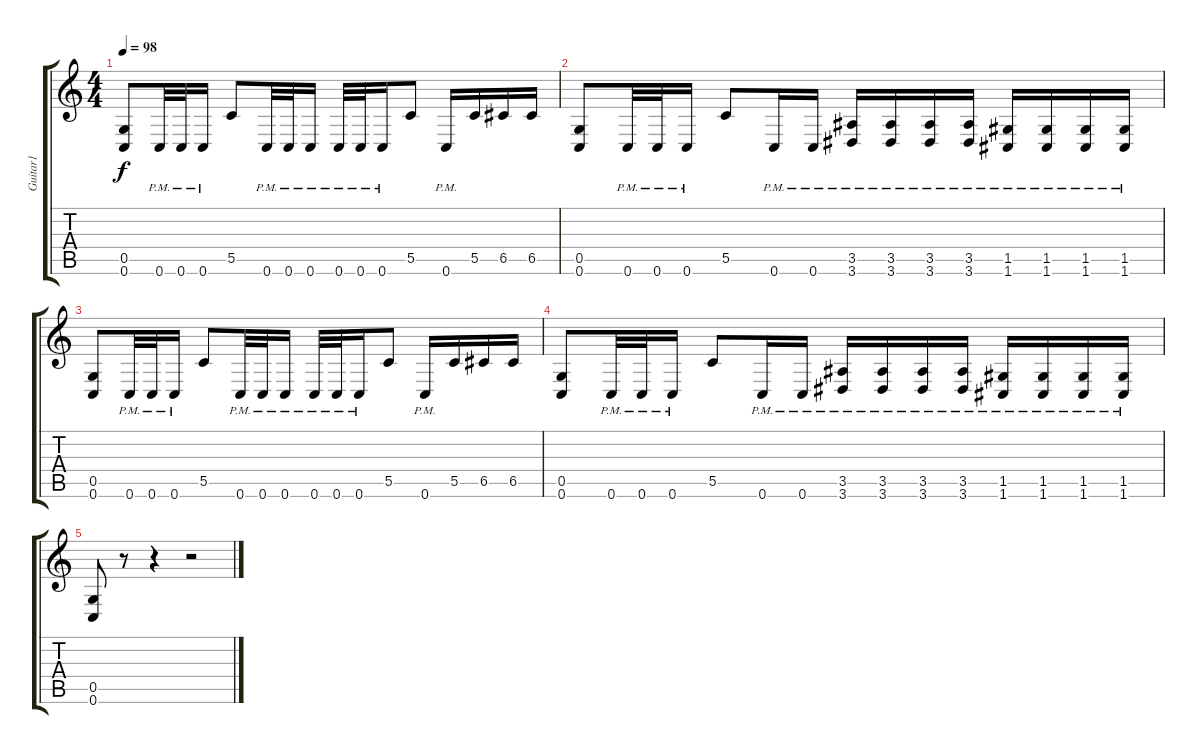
\track ("Guitar1" "Guitar1") {instrument distortionguitar}
\staff {score tabs}
\tuning (D4 A3 F3 C3 G2 C2) {hide}
\ts (4 4)
\tempo 98
\clef g2
\ks c
(0.5 0.6).8{dy f} 0.6{pm}.32 0.6{pm}.32 0.6{pm}.16 5.5.8 0.6{pm}.32 0.6{pm}.32 0.6{pm}.16 0.6{pm}.32 0.6{pm}.32 0.6{pm}.16 5.5.8 0.6{pm}.16 5.5.16 6.5.16 6.5.16 |
(0.5 0.6).8 0.6{pm}.32 0.6{pm}.32 0.6{pm}.16 5.5.8 0.6{pm}.16 0.6{pm}.16 (3.5{pm} 3.6{pm}).16 (3.5{pm} 3.6{pm}).16 (3.5{pm} 3.6{pm}).16 (3.5{pm} 3.6{pm}).16 (1.5{pm} 1.6{pm}).16 (1.5{pm} 1.6{pm}).16 (1.5{pm} 1.6{pm}).16 (1.5{pm} 1.6{pm}).16 |
(0.5 0.6).8 0.6{pm}.32 0.6{pm}.32 0.6{pm}.16 5.5.8 0.6{pm}.32 0.6{pm}.32 0.6{pm}.16 0.6{pm}.32 0.6{pm}.32 0.6{pm}.16 5.5.8 0.6{pm}.16 5.5.16 6.5.16 6.5.16 |
(0.5 0.6).8 0.6{pm}.32 0.6{pm}.32 0.6{pm}.16 5.5.8 0.6{pm}.16 0.6{pm}.16 (3.5{pm} 3.6{pm}).16 (3.5{pm} 3.6{pm}).16 (3.5{pm} 3.6{pm}).16 (3.5{pm} 3.6{pm}).16 (1.5{pm} 1.6{pm}).16 (1.5{pm} 1.6{pm}).16 (1.5{pm} 1.6{pm}).16 (1.5{pm} 1.6{pm}).16 |
(0.5 0.6).8 r.8 r.4 r.2
